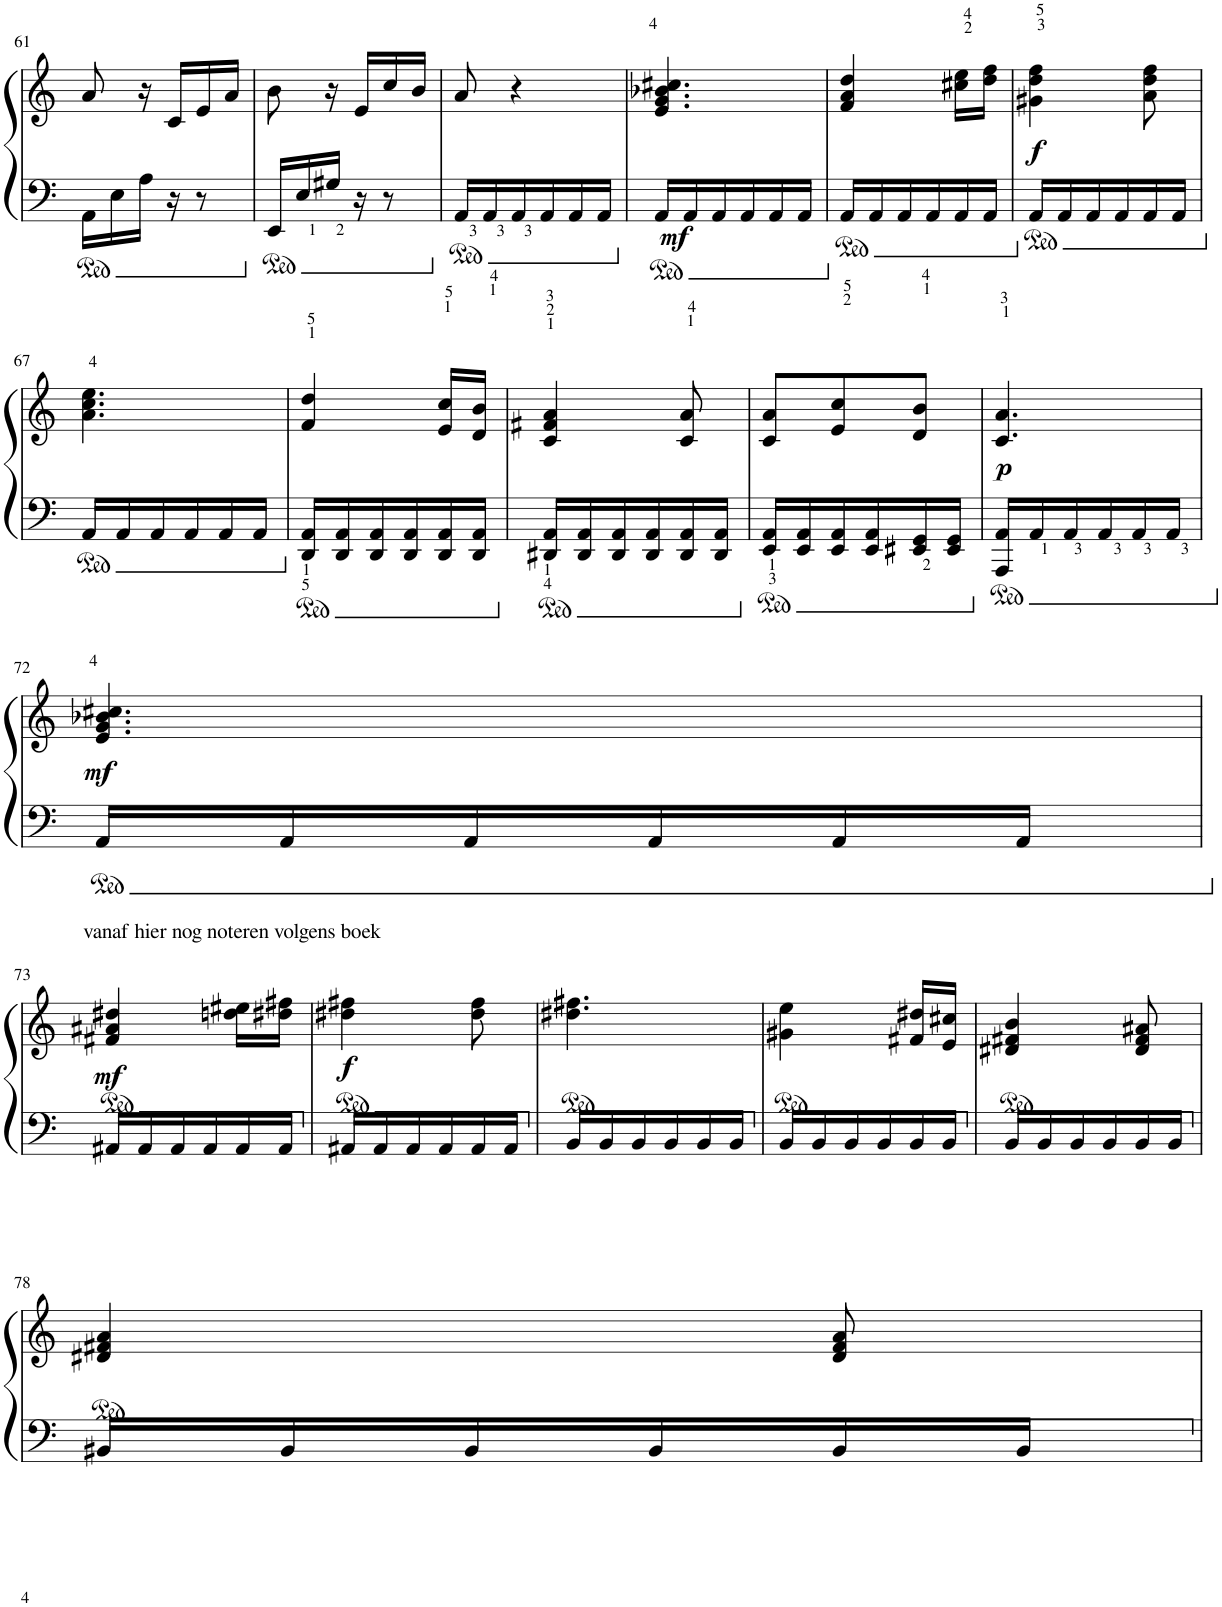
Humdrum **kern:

**kern	**kern	**dynam
*part1	*part1	*part1
*staff2	*staff1	*staff1/2
*I"Piano	*	*
*I'Pno	*	*
!!LO:PB:g=z
*clefF4	*clefG2	*
*k[]	*k[]	*
*M3/8	*M3/8	*
=61	=61	=61
16AA\LL	8a/	.
16E\	.	.
16A\JJ	16r	.
16r	16c/LL	.
8r	16e/	.
.	16a/JJ	.
=62	=62	=62
16EE/LL	8b\	.
16E/	.	.
16G#X/JJ	16r	.
16r	16e/LL	.
8r	16cc/	.
.	16b/JJ	.
=63	=63	=63
16AA/LL	8a/	.
16AA/	.	.
16AA/	4r	.
16AA/	.	.
16AA/	.	.
16AA/JJ	.	.
=64	=64	=64
16AA/LL	4.e/ 4.g/ 4.b-X/ 4.cc#X/	.
!	!	!LO:DY:b=2
16AA/	.	mf
16AA/	.	.
16AA/	.	.
16AA/	.	.
16AA/JJ	.	.
=65	=65	=65
16AA/LL	4f/ 4a/ 4dd/	.
16AA/	.	.
16AA/	.	.
16AA/	.	.
16AA/	16cc#X\ 16ee\LL	.
16AA/JJ	16dd\ 16ff\JJ	.
=66	=66	=66
!	!	!LO:DY:b
16AA/LL	4g#X\ 4dd\ 4ff\	f
16AA/	.	.
16AA/	.	.
16AA/	.	.
16AA/	8a\ 8dd\ 8ff\	.
16AA/JJ	.	.
!!LO:LB:g=z
=67	=67	=67
16AA/LL	4.a\ 4.cc\ 4.ee\	.
16AA/	.	.
16AA/	.	.
16AA/	.	.
16AA/	.	.
16AA/JJ	.	.
=68	=68	=68
16DD/ 16AA/LL	4f/ 4dd/	.
16DD/ 16AA/	.	.
16DD/ 16AA/	.	.
16DD/ 16AA/	.	.
16DD/ 16AA/	16e/ 16cc/LL	.
16DD/ 16AA/JJ	16d/ 16b/JJ	.
=69	=69	=69
16DD#X/ 16AA/LL	4c/ 4f#X/ 4a/	.
16DD#/ 16AA/	.	.
16DD#/ 16AA/	.	.
16DD#/ 16AA/	.	.
16DD#/ 16AA/	8c/ 8a/	.
16DD#/ 16AA/JJ	.	.
=70	=70	=70
16EE/ 16AA/LL	8c/ 8a/L	.
16EE/ 16AA/	.	.
16EE/ 16AA/	8e/ 8cc/	.
16EE/ 16AA/	.	.
16EE/ 16GG#X/	8d/ 8b/J	.
16EE/ 16GG#/JJ	.	.
=71	=71	=71
!	!	!LO:DY:b
16AAA/ 16AA/LL	4.c/ 4.a/	p
16AA/	.	.
16AA/	.	.
16AA/	.	.
16AA/	.	.
16AA/JJ	.	.
!!LO:LB:g=z
=72	=72	=72
!	!	!LO:DY:b
16AA/LL	4.e/ 4.g/ 4.b-X/ 4.cc#X/	mf
16AA/	.	.
16AA/	.	.
16AA/	.	.
16AA/	.	.
16AA/JJ	.	.
!!LO:LB:g=z
=73	=73	=73
!	!LO:TX:a:t=vanaf hier nog noteren volgens boek	!
!	!	!LO:DY:b
16AA#X/LL	4f#X/ 4a#X/ 4dd#X/	mf
16AA#/	.	.
16AA#/	.	.
16AA#/	.	.
16AA#/	16ddn\ 16ee#X\LL	.
16AA#/JJ	16dd#X\ 16ff#X\JJ	.
=74	=74	=74
!	!	!LO:DY:b
16AA#X/LL	4dd#X\ 4ff#X\	f
16AA#/	.	.
16AA#/	.	.
16AA#/	.	.
16AA#/	8dd#\ 8ff#\	.
16AA#/JJ	.	.
=75	=75	=75
16BB/LL	4.dd#X\ 4.ff#X\	.
16BB/	.	.
16BB/	.	.
16BB/	.	.
16BB/	.	.
16BB/JJ	.	.
=76	=76	=76
16BB/LL	4g#X\ 4ee\	.
16BB/	.	.
16BB/	.	.
16BB/	.	.
16BB/	16f#X/ 16dd#X/LL	.
16BB/JJ	16e/ 16cc#X/JJ	.
=77	=77	=77
16BB/LL	4d#X/ 4f#X/ 4b/	.
16BB/	.	.
16BB/	.	.
16BB/	.	.
16BB/	8d#/ 8f#/ 8a#X/	.
16BB/JJ	.	.
!!LO:LB:g=z
=78	=78	=78
16BB#X/LL	4d#X/ 4f#X/ 4a/	.
16BB#/	.	.
16BB#/	.	.
16BB#/	.	.
16BB#/	8d#/ 8f#/ 8a/	.
16BB#/JJ	.	.
=	=	=
*-	*-	*-
